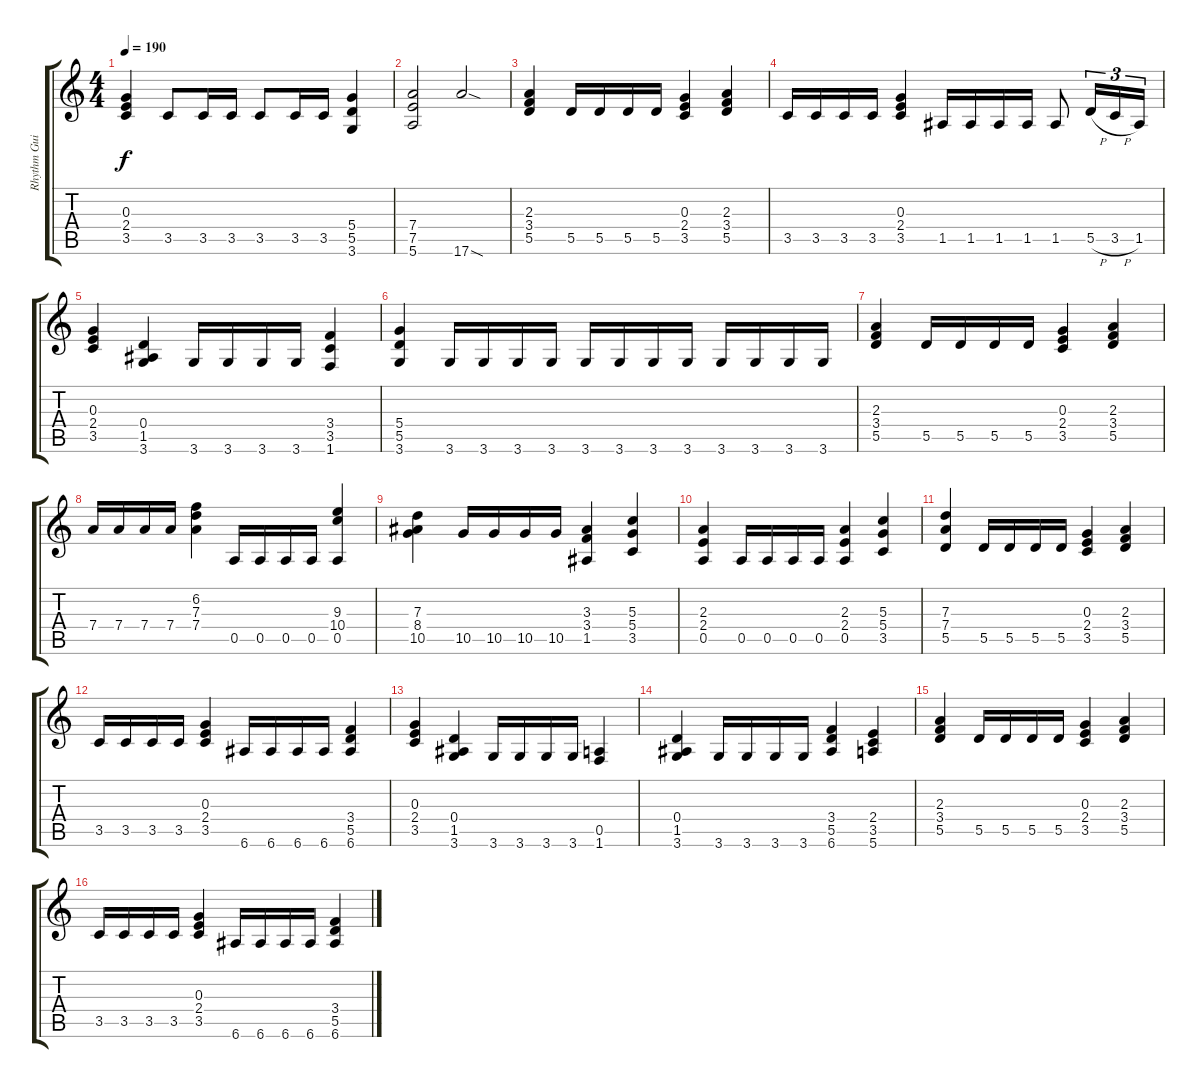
\track ("Rhythm Guitar" "Rhythm Gui") {instrument distortionguitar}
\staff {score tabs}
\tuning (E4 B3 G3 D3 A2 E2) {hide}
\ts (4 4)
\tempo 190
\clef g2
\ks c
(0.3 2.4 3.5).4{dy f} 3.5.8 3.5.16 3.5.16 3.5.8 3.5.16 3.5.16 (5.4 5.5 3.6).4 |
(7.4 7.5 5.6).2 17.6{sod}.2 |
(2.3 3.4 5.5).4 5.5.16 5.5.16 5.5.16 5.5.16 (0.3 2.4 3.5).4 (2.3 3.4 5.5).4 |
3.5.16 3.5.16 3.5.16 3.5.16 (0.3 2.4 3.5).4 1.5.16 1.5.16 1.5.16 1.5.16 1.5.8 5.5{h}.16{tu (3 2)} 3.5{h}.16{tu (3 2)} 1.5.16{tu (3 2)} |
(0.3 2.4 3.5).4 (0.4 1.5 3.6).4 3.6.16 3.6.16 3.6.16 3.6.16 (3.4 3.5 1.6).4 |
(5.4 5.5 3.6).4 3.6.16 3.6.16 3.6.16 3.6.16 3.6.16 3.6.16 3.6.16 3.6.16 3.6.16 3.6.16 3.6.16 3.6.16 |
(2.3 3.4 5.5).4 5.5.16 5.5.16 5.5.16 5.5.16 (0.3 2.4 3.5).4 (2.3 3.4 5.5).4 |
7.4.16 7.4.16 7.4.16 7.4.16 (6.2 7.3 7.4).4 0.5.16 0.5.16 0.5.16 0.5.16 (9.3 10.4 0.5).4 |
(7.3 8.4 10.5).4 10.5.16 10.5.16 10.5.16 10.5.16 (3.3 3.4 1.5).4 (5.3 5.4 3.5).4 |
(2.3 2.4 0.5).4 0.5.16 0.5.16 0.5.16 0.5.16 (2.3 2.4 0.5).4 (5.3 5.4 3.5).4 |
(7.3 7.4 5.5).4 5.5.16 5.5.16 5.5.16 5.5.16 (0.3 2.4 3.5).4 (2.3 3.4 5.5).4 |
3.5.16 3.5.16 3.5.16 3.5.16 (0.3 2.4 3.5).4 6.6.16 6.6.16 6.6.16 6.6.16 (3.4 5.5 6.6).4 |
(0.3 2.4 3.5).4 (0.4 1.5 3.6).4 3.6.16 3.6.16 3.6.16 3.6.16 (0.5 1.6).4 |
(0.4 1.5 3.6).4 3.6.16 3.6.16 3.6.16 3.6.16 (3.4 5.5 6.6).4 (2.4 3.5 5.6).4 |
(2.3 3.4 5.5).4 5.5.16 5.5.16 5.5.16 5.5.16 (0.3 2.4 3.5).4 (2.3 3.4 5.5).4 |
3.5.16 3.5.16 3.5.16 3.5.16 (0.3 2.4 3.5).4 6.6.16 6.6.16 6.6.16 6.6.16 (3.4 5.5 6.6).4
